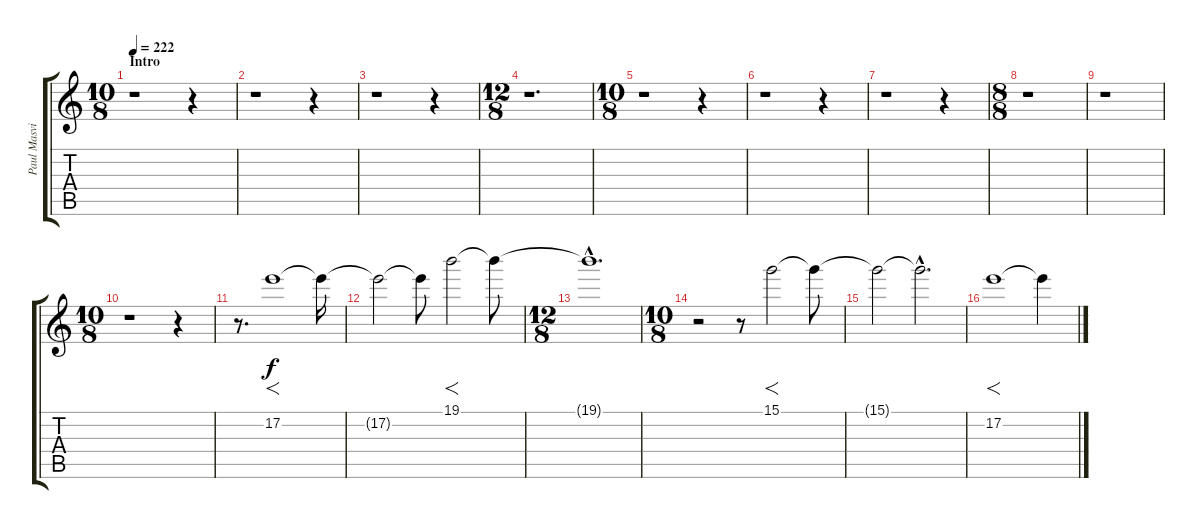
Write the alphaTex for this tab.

\track ("Paul Masvidal (Distortion)" "Paul Masvi") {instrument distortionguitar}
\staff {score tabs}
\tuning (E4 B3 G3 D3 A2 E2) {hide}
\ts (10 8)
\section ("" "Intro")
\tempo 222
\clef g2
\ks c
r.1{dy f instrument distortionguitar} r.4 |
r.1 r.4 |
r.1 r.4 |
\ts (12 8)
r.1{d} |
\ts (10 8)
r.1 r.4 |
r.1 r.4 |
r.1 r.4 |
\ts (8 8)
r.1 |
r.1 |
\ts (10 8)
r.1 r.4 |
r.8{d volume 7} 17.2.1{f} 17.2{t}.16 |
17.2{t}.2 17.2{t}.8 19.1.2{f} 19.1{t}.8 |
\ts (12 8)
19.1{hac t}.1{d} |
\ts (10 8)
r.2 r.8 15.1.2{f} 15.1{t}.8 |
15.1{t}.2 15.1{hac t}.2{d} |
17.2.1{f} 17.2{t}.4
